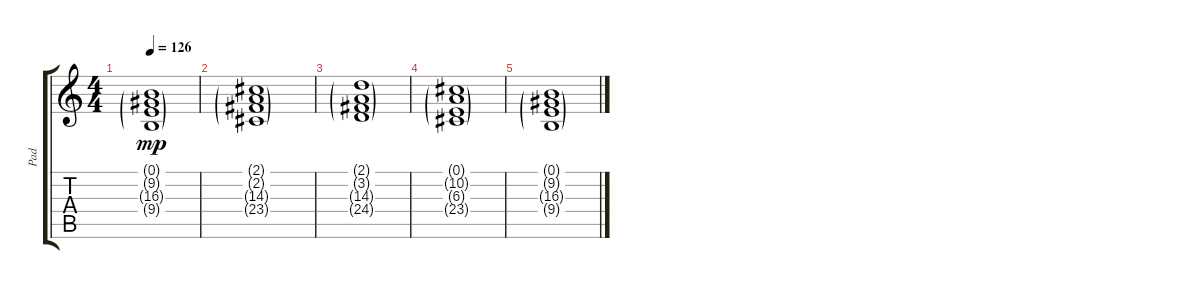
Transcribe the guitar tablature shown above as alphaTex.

\track ("Pad" "Pad") {instrument pad8sweep}
\staff {score tabs}
\tuning (E4 B3 G3 D3 A2 E2) {hide}
\ts (4 4)
\tempo 126
\clef g2
\ks c
(0.1{g} 9.2{g} 16.3{g} 9.4{g}).1{dy mp} |
(2.1{g} 2.2{g} 14.3{g} 23.4{g}).1 |
(2.1{g} 3.2{g} 14.3{g} 24.4{g}).1 |
(0.1{g} 10.2{g} 6.3{g} 23.4{g}).1 |
(0.1{g} 9.2{g} 16.3{g} 9.4{g}).1
